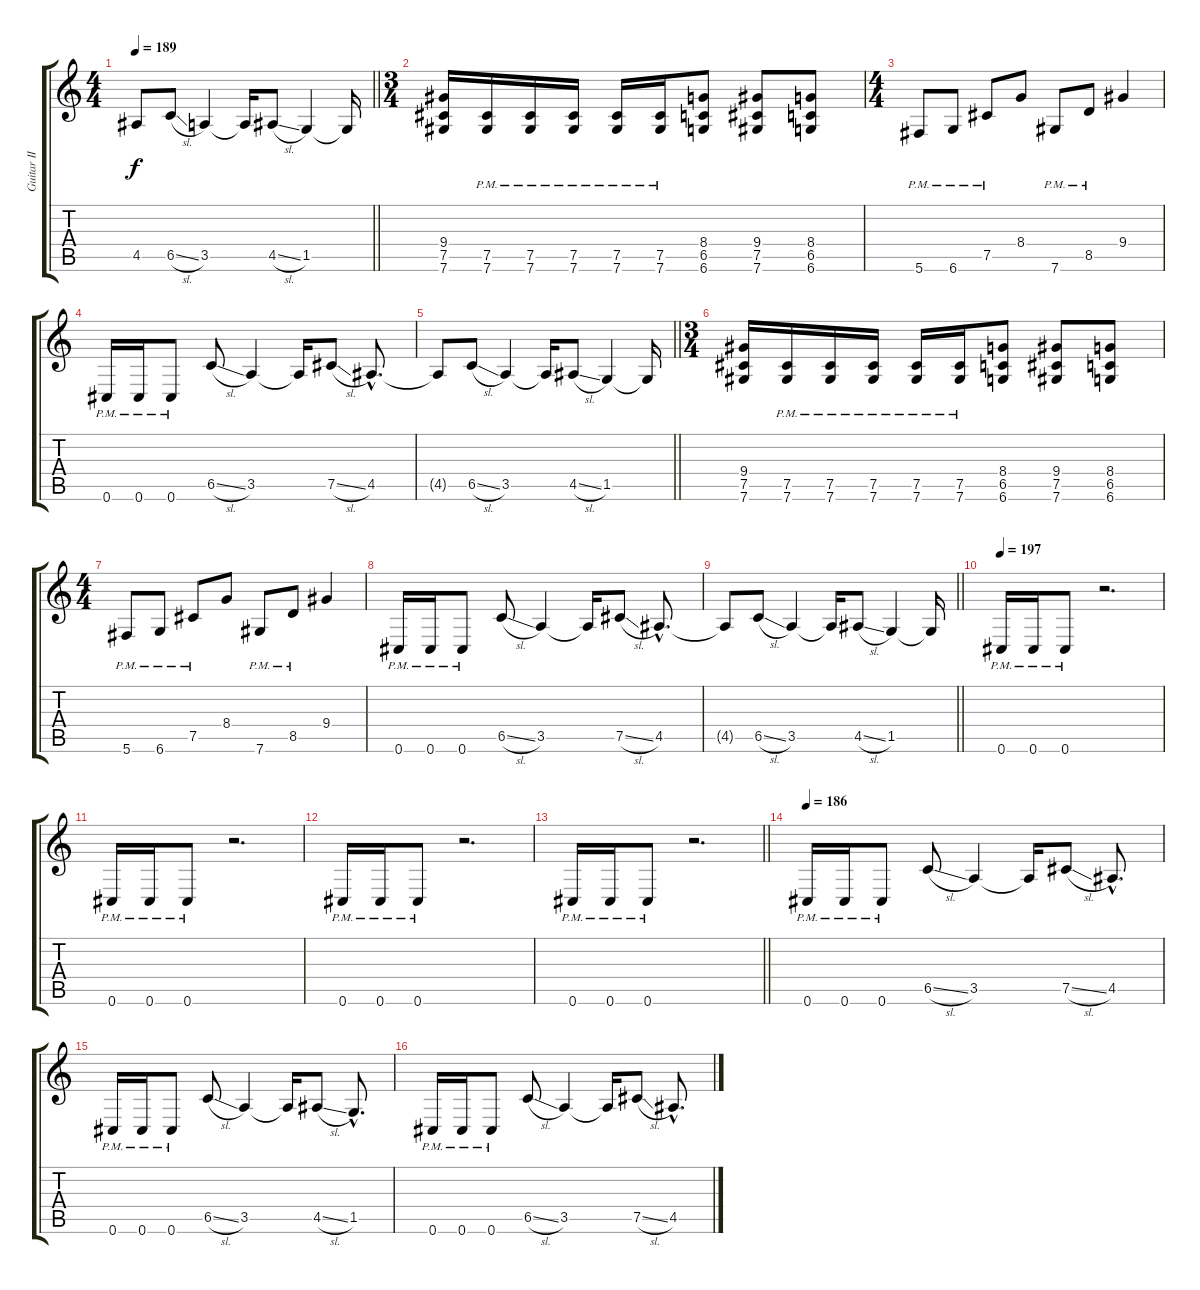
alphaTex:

\track ("Guitar II" "Guitar II") {instrument distortionguitar}
\staff {score tabs}
\tuning (Db4 Ab3 E3 B2 Gb2 Db2) {hide}
\ts (4 4)
\tempo 189
\clef g2
\barLineRight lightlight
\ks c
4.5{t}.8{dy f} 6.5{sl}.8 3.5.4 3.5{t}.16 4.5{sl}.8 1.5.4 1.5{t}.16 |
\ts (3 4)
(9.4 7.5 7.6).16 (7.5{pm} 7.6{pm}).16 (7.5{pm} 7.6{pm}).16 (7.5{pm} 7.6{pm}).16 (7.5{pm} 7.6{pm}).16 (7.5{pm} 7.6{pm}).16 (8.4 6.5 6.6).8 (9.4 7.5 7.6).8 (8.4 6.5 6.6).8 |
\ts (4 4)
5.6{pm}.8 6.6{pm}.8 7.5{pm}.8 8.4.8 7.6{pm}.8 8.5{pm}.8 9.4.4 |
0.6{pm}.16 0.6{pm}.16 0.6{pm}.8 6.5{sl}.8 3.5.4 3.5{t}.16 7.5{sl}.8 4.5{hac}.8{d} |
\barLineRight lightlight
4.5{t}.8 6.5{sl}.8 3.5.4 3.5{t}.16 4.5{sl}.8 1.5.4 1.5{t}.16 |
\ts (3 4)
(9.4 7.5 7.6).16 (7.5{pm} 7.6{pm}).16 (7.5{pm} 7.6{pm}).16 (7.5{pm} 7.6{pm}).16 (7.5{pm} 7.6{pm}).16 (7.5{pm} 7.6{pm}).16 (8.4 6.5 6.6).8 (9.4 7.5 7.6).8 (8.4 6.5 6.6).8 |
\ts (4 4)
5.6{pm}.8 6.6{pm}.8 7.5{pm}.8 8.4.8 7.6{pm}.8 8.5{pm}.8 9.4.4 |
0.6{pm}.16 0.6{pm}.16 0.6{pm}.8 6.5{sl}.8 3.5.4 3.5{t}.16 7.5{sl}.8 4.5{hac}.8{d} |
\barLineRight lightlight
4.5{t}.8 6.5{sl}.8 3.5.4 3.5{t}.16 4.5{sl}.8 1.5.4 1.5{t}.16 |
\tempo 197
0.6{pm}.16 0.6{pm}.16 0.6{pm}.8 r.2{d} |
0.6{pm}.16 0.6{pm}.16 0.6{pm}.8 r.2{d} |
0.6{pm}.16 0.6{pm}.16 0.6{pm}.8 r.2{d} |
\barLineRight lightlight
0.6{pm}.16 0.6{pm}.16 0.6{pm}.8 r.2{d} |
\tempo 186
0.6{pm}.16 0.6{pm}.16 0.6{pm}.8 6.5{sl}.8 3.5.4 3.5{t}.16 7.5{sl}.8 4.5{hac}.8{d} |
0.6{pm}.16 0.6{pm}.16 0.6{pm}.8 6.5{sl}.8 3.5.4 3.5{t}.16 4.5{sl}.8 1.5{hac}.8{d} |
0.6{pm}.16 0.6{pm}.16 0.6{pm}.8 6.5{sl}.8 3.5.4 3.5{t}.16 7.5{sl}.8 4.5{hac}.8{d}
